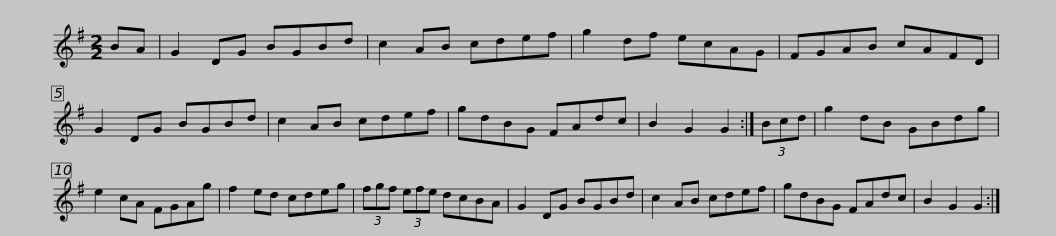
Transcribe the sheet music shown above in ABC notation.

X:1
L:1/8
M:2/2
I:linebreak $
K:G
V:1 treble
V:1
 BA | G2 DG BGBd | c2 AB cdef | g2 df ecAG | FGAB cAFD |$ %5
 G2 DG BGBd | c2 AB cdef | gdBG FAdc | B2 G2 G2 :|$ (3Bcd | %10
 g2 dB GBdg | e2 cA FGAg | f2 ed cdeg | (3fgf (3efe dcBA |$ G2 DG BGBd | %15
 c2 AB cdef | gdBG FAdc | B2 G2 G2 :| %18
